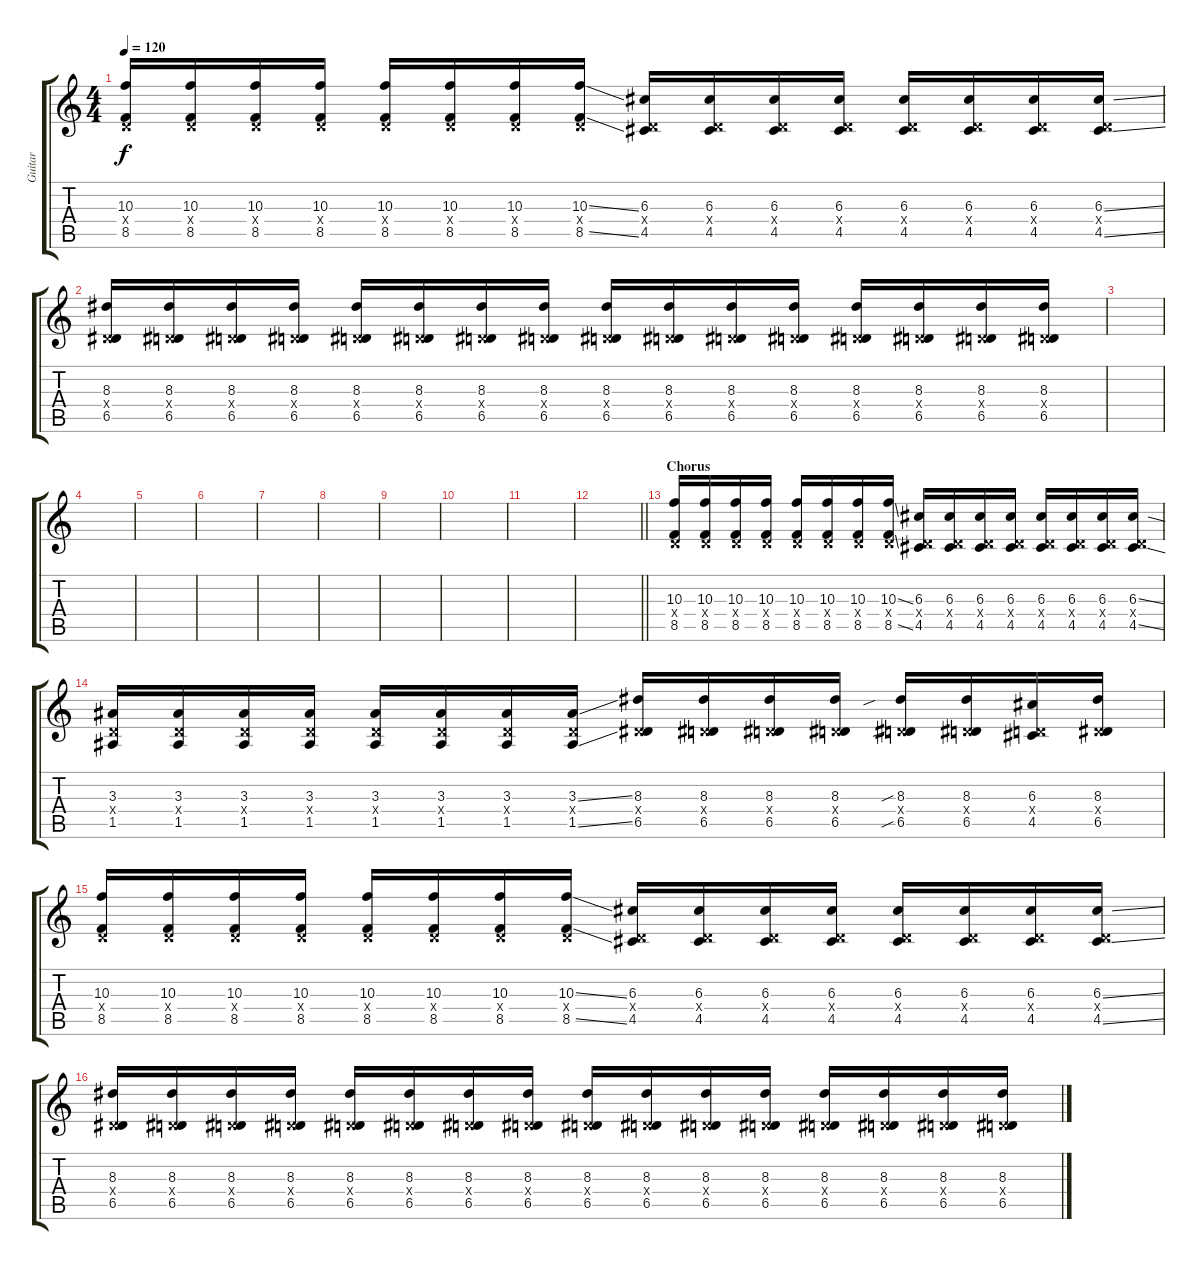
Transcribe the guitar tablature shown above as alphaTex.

\track ("Guitar" "Guitar") {instrument distortionguitar}
\staff {score tabs}
\tuning (E4 B3 G3 D3 A2 D2) {hide}
\ts (4 4)
\tempo 120
\clef g2
\ks c
(10.3 0.4{x} 8.5).16{dy f} (10.3 0.4{x} 8.5).16 (10.3 0.4{x} 8.5).16 (10.3 0.4{x} 8.5).16 (10.3 0.4{x} 8.5).16 (10.3 0.4{x} 8.5).16 (10.3 0.4{x} 8.5).16 (10.3{ss} 0.4{x} 8.5{ss}).16 (6.3 0.4{x} 4.5).16 (6.3 0.4{x} 4.5).16 (6.3 0.4{x} 4.5).16 (6.3 0.4{x} 4.5).16 (6.3 0.4{x} 4.5).16 (6.3 0.4{x} 4.5).16 (6.3 0.4{x} 4.5).16 (6.3{ss} 0.4{x} 4.5{ss}).16 |
(8.3 0.4{x} 6.5).16 (8.3 0.4{x} 6.5).16 (8.3 0.4{x} 6.5).16 (8.3 0.4{x} 6.5).16 (8.3 0.4{x} 6.5).16 (8.3 0.4{x} 6.5).16 (8.3 0.4{x} 6.5).16 (8.3 0.4{x} 6.5).16 (8.3 0.4{x} 6.5).16 (8.3 0.4{x} 6.5).16 (8.3 0.4{x} 6.5).16 (8.3 0.4{x} 6.5).16 (8.3 0.4{x} 6.5).16 (8.3 0.4{x} 6.5).16 (8.3 0.4{x} 6.5).16 (8.3 0.4{x} 6.5).16 |
|
|
|
|
|
|
|
|
|
\barLineRight lightlight
|
\section ("" "Chorus")
(10.3 0.4{x} 8.5).16{volume 16} (10.3 0.4{x} 8.5).16 (10.3 0.4{x} 8.5).16 (10.3 0.4{x} 8.5).16 (10.3 0.4{x} 8.5).16 (10.3 0.4{x} 8.5).16 (10.3 0.4{x} 8.5).16 (10.3{ss} 0.4{x} 8.5{ss}).16 (6.3 0.4{x} 4.5).16 (6.3 0.4{x} 4.5).16 (6.3 0.4{x} 4.5).16 (6.3 0.4{x} 4.5).16 (6.3 0.4{x} 4.5).16 (6.3 0.4{x} 4.5).16 (6.3 0.4{x} 4.5).16 (6.3{ss} 0.4{x} 4.5{ss}).16 |
(3.3 0.4{x} 1.5).16 (3.3 0.4{x} 1.5).16 (3.3 0.4{x} 1.5).16 (3.3 0.4{x} 1.5).16 (3.3 0.4{x} 1.5).16 (3.3 0.4{x} 1.5).16 (3.3 0.4{x} 1.5).16 (3.3{ss} 0.4{x} 1.5{ss}).16 (8.3 0.4{x} 6.5).16 (8.3 0.4{x} 6.5).16 (8.3 0.4{x} 6.5).16 (8.3 0.4{x} 6.5).16 (8.3{sib} 0.4{x} 6.5{sib}).16 (8.3 0.4{x} 6.5).16 (6.3 0.4{x} 4.5).16 (8.3 0.4{x} 6.5).16 |
(10.3 0.4{x} 8.5).16 (10.3 0.4{x} 8.5).16 (10.3 0.4{x} 8.5).16 (10.3 0.4{x} 8.5).16 (10.3 0.4{x} 8.5).16 (10.3 0.4{x} 8.5).16 (10.3 0.4{x} 8.5).16 (10.3{ss} 0.4{x} 8.5{ss}).16 (6.3 0.4{x} 4.5).16 (6.3 0.4{x} 4.5).16 (6.3 0.4{x} 4.5).16 (6.3 0.4{x} 4.5).16 (6.3 0.4{x} 4.5).16 (6.3 0.4{x} 4.5).16 (6.3 0.4{x} 4.5).16 (6.3{ss} 0.4{x} 4.5{ss}).16 |
(8.3 0.4{x} 6.5).16 (8.3 0.4{x} 6.5).16 (8.3 0.4{x} 6.5).16 (8.3 0.4{x} 6.5).16 (8.3 0.4{x} 6.5).16 (8.3 0.4{x} 6.5).16 (8.3 0.4{x} 6.5).16 (8.3 0.4{x} 6.5).16 (8.3 0.4{x} 6.5).16 (8.3 0.4{x} 6.5).16 (8.3 0.4{x} 6.5).16 (8.3 0.4{x} 6.5).16 (8.3 0.4{x} 6.5).16 (8.3 0.4{x} 6.5).16 (8.3 0.4{x} 6.5).16 (8.3 0.4{x} 6.5).16
